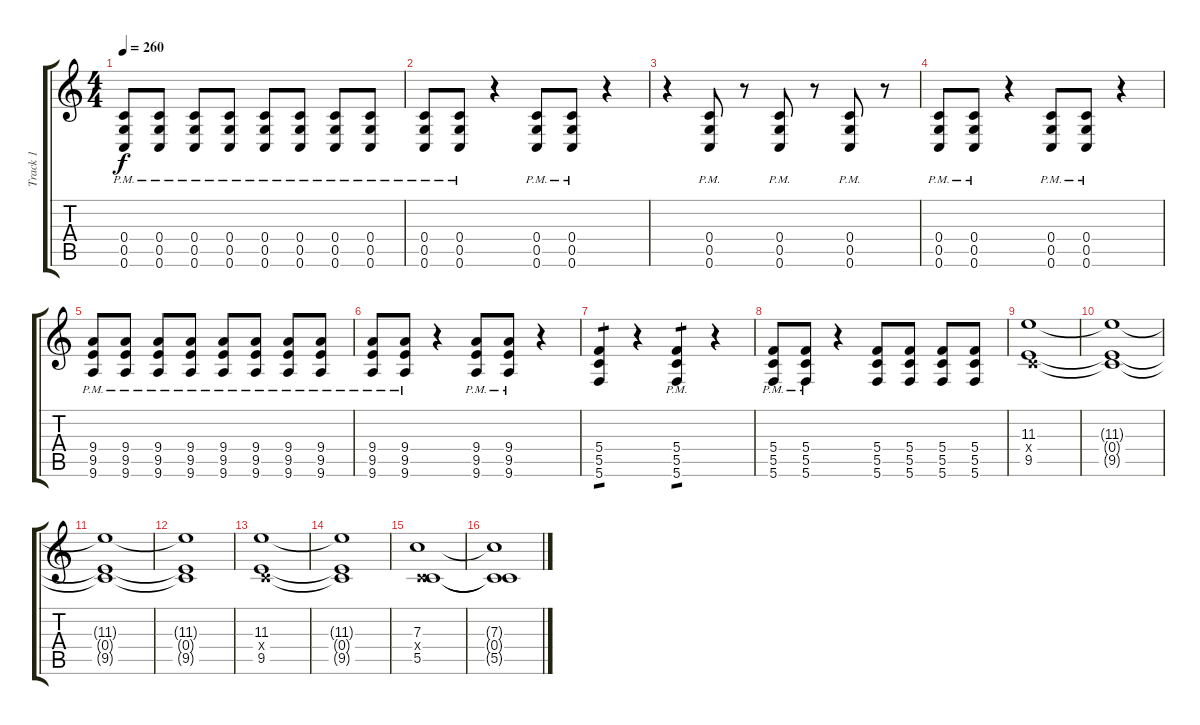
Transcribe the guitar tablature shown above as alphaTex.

\track ("Track 1" "Track 1") {instrument distortionguitar}
\staff {score tabs}
\tuning (D4 A3 F3 C3 G2 C2) {hide}
\ts (4 4)
\tempo 260
\clef g2
\ks c
(0.4{pm} 0.5{pm} 0.6{pm}).8{dy f} (0.4{pm} 0.5{pm} 0.6{pm}).8 (0.4{pm} 0.5{pm} 0.6{pm}).8 (0.4{pm} 0.5{pm} 0.6{pm}).8 (0.4{pm} 0.5{pm} 0.6{pm}).8 (0.4{pm} 0.5{pm} 0.6{pm}).8 (0.4{pm} 0.5{pm} 0.6{pm}).8 (0.4{pm} 0.5{pm} 0.6{pm}).8 |
(0.4{pm} 0.5{pm} 0.6{pm}).8 (0.4{pm} 0.5{pm} 0.6{pm}).8 r.4 (0.4{pm} 0.5{pm} 0.6{pm}).8 (0.4{pm} 0.5{pm} 0.6{pm}).8 r.4 |
r.4 (0.4{pm} 0.5{pm} 0.6{pm}).8 r.8 (0.4{pm} 0.5{pm} 0.6{pm}).8 r.8 (0.4{pm} 0.5{pm} 0.6{pm}).8 r.8 |
(0.4{pm} 0.5{pm} 0.6{pm}).8 (0.4{pm} 0.5{pm} 0.6{pm}).8 r.4 (0.4{pm} 0.5{pm} 0.6{pm}).8 (0.4{pm} 0.5{pm} 0.6{pm}).8 r.4 |
(9.4{pm} 9.5{pm} 9.6{pm}).8 (9.4{pm} 9.5{pm} 9.6{pm}).8 (9.4{pm} 9.5{pm} 9.6{pm}).8 (9.4{pm} 9.5{pm} 9.6{pm}).8 (9.4{pm} 9.5{pm} 9.6{pm}).8 (9.4{pm} 9.5{pm} 9.6{pm}).8 (9.4{pm} 9.5{pm} 9.6{pm}).8 (9.4{pm} 9.5{pm} 9.6{pm}).8 |
(9.4{pm} 9.5{pm} 9.6{pm}).8 (9.4{pm} 9.5{pm} 9.6{pm}).8 r.4 (9.4{pm} 9.5{pm} 9.6{pm}).8 (9.4{pm} 9.5{pm} 9.6{pm}).8 r.4 |
(5.4 5.5 5.6).4{tp 1} r.4 (5.4 5.5{pm} 5.6{pm}).4{tp 1} r.4 |
(5.4 5.5{pm} 5.6{pm}).8 (5.4 5.5{pm} 5.6{pm}).8 r.4 (5.4 5.5 5.6).8 (5.4 5.5 5.6).8 (5.4 5.5 5.6).8 (5.4 5.5 5.6).8 |
(11.3 0.4{x} 9.5).1 |
(11.3{t} 0.4{t} 9.5{t}).1 |
(11.3{t} 0.4{t} 9.5{t}).1 |
(11.3{t} 0.4{t} 9.5{t}).1 |
(11.3 0.4{x} 9.5).1 |
(11.3{t} 0.4{t} 9.5{t}).1 |
(7.3 0.4{x} 5.5).1 |
(7.3{t} 0.4{t} 5.5{t}).1
